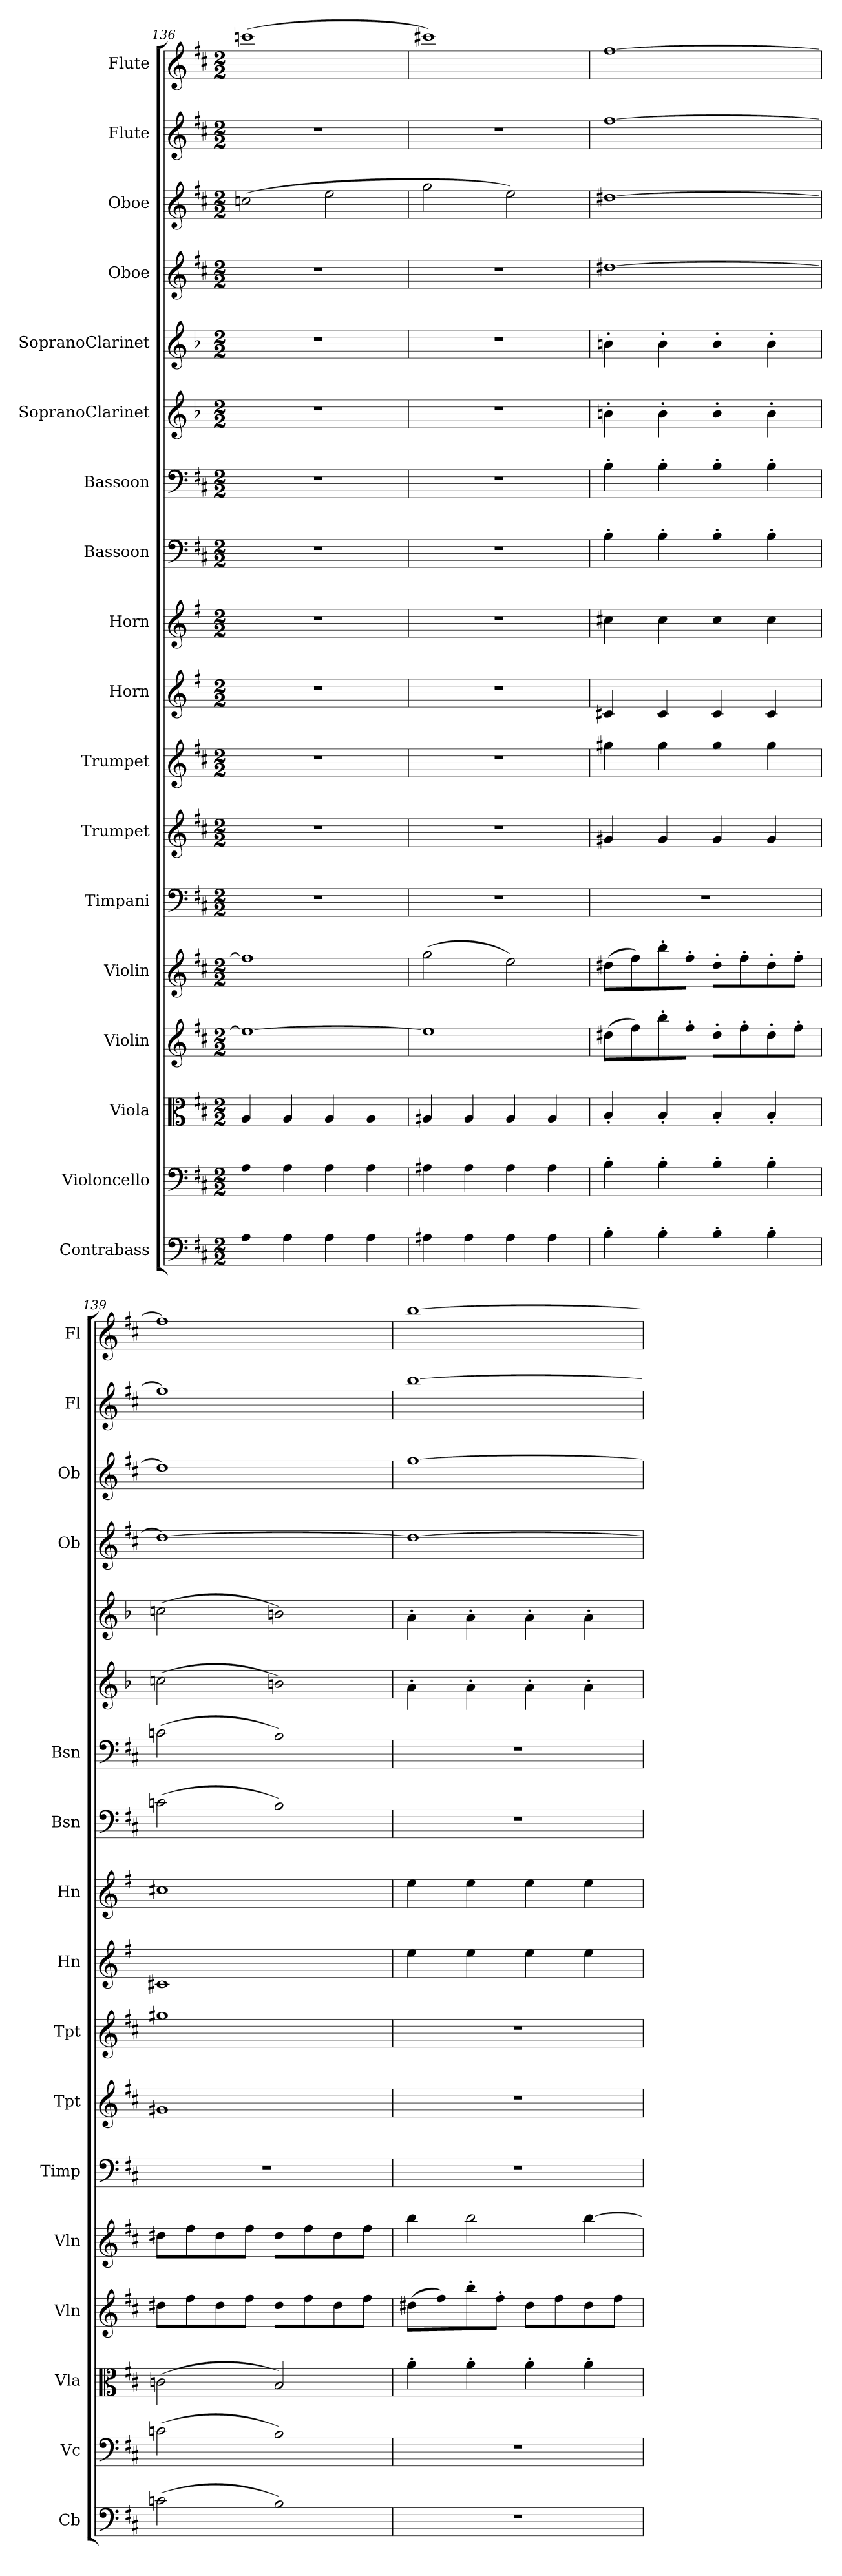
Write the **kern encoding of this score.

**kern	**kern	**kern	**kern	**kern	**kern	**kern	**kern	**kern	**kern	**kern	**kern	**kern	**kern	**kern	**kern	**kern	**kern
*part18	*part17	*part16	*part15	*part14	*part13	*part12	*part11	*part10	*part9	*part8	*part7	*part6	*part5	*part4	*part3	*part2	*part1
*staff18	*staff17	*staff16	*staff15	*staff14	*staff13	*staff12	*staff11	*staff10	*staff9	*staff8	*staff7	*staff6	*staff5	*staff4	*staff3	*staff2	*staff1
*I"Contrabass	*I"Violoncello	*I"Viola	*I"Violin	*I"Violin	*I"Timpani	*I"Trumpet	*I"Trumpet	*I"Horn	*I"Horn	*I"Bassoon	*I"Bassoon	*I"SopranoClarinet	*I"SopranoClarinet	*I"Oboe	*I"Oboe	*I"Flute	*I"Flute
*I'Cb	*I'Vc	*I'Vla	*I'Vln	*I'Vln	*I'Timp	*I'Tpt	*I'Tpt	*I'Hn	*I'Hn	*I'Bsn	*I'Bsn	*	*	*I'Ob	*I'Ob	*I'Fl	*I'Fl
*clefF4	*clefF4	*clefC3	*clefG2	*clefG2	*clefF4	*clefG2	*clefG2	*clefG2	*clefG2	*clefF4	*clefF4	*clefG2	*clefG2	*clefG2	*clefG2	*clefG2	*clefG2
*ITrd7c12	*	*	*	*	*	*ITrd1c2	*ITrd1c2	*ITrd4c7	*ITrd4c7	*	*	*	*	*	*	*	*
*k[f#c#]	*k[f#c#]	*k[f#c#]	*k[f#c#]	*k[f#c#]	*k[f#c#]	*k[]	*k[]	*k[]	*k[]	*k[f#c#]	*k[f#c#]	*k[b-]	*k[b-]	*k[f#c#]	*k[f#c#]	*k[f#c#]	*k[f#c#]
*D:	*D:	*D:	*D:	*D:	*D:	*	*	*	*	*D:	*D:	*	*	*D:	*D:	*D:	*D:
*M2/2	*M2/2	*M2/2	*M2/2	*M2/2	*M2/2	*M2/2	*M2/2	*M2/2	*M2/2	*M2/2	*M2/2	*M2/2	*M2/2	*M2/2	*M2/2	*M2/2	*M2/2
=136	=136	=136	=136	=136	=136	=136	=136	=136	=136	=136	=136	=136	=136	=136	=136	=136	=136
4AA\	4A\	4A/	1ee_	1ff#]	1r	1r	1r	1r	1r	1r	1r	1r	1r	1r	(>2ccn\	1r	(>1cccn
4AA\	4A\	4A/	.	.	.	.	.	.	.	.	.	.	.	.	.	.	.
4AA\	4A\	4A/	.	.	.	.	.	.	.	.	.	.	.	.	2ee\	.	.
4AA\	4A\	4A/	.	.	.	.	.	.	.	.	.	.	.	.	.	.	.
=137	=137	=137	=137	=137	=137	=137	=137	=137	=137	=137	=137	=137	=137	=137	=137	=137	=137
4AA#X\	4A#X\	4A#X/	1ee]	(>2gg\	1r	1r	1r	1r	1r	1r	1r	1r	1r	1r	2gg\	1r	1ccc#X)
4AA#\	4A#\	4A#/	.	.	.	.	.	.	.	.	.	.	.	.	.	.	.
4AA#\	4A#\	4A#/	.	2ee\)	.	.	.	.	.	.	.	.	.	.	2ee\)	.	.
4AA#\	4A#\	4A#/	.	.	.	.	.	.	.	.	.	.	.	.	.	.	.
=138	=138	=138	=138	=138	=138	=138	=138	=138	=138	=138	=138	=138	=138	=138	=138	=138	=138
4BB'\	4B'\	4B'/	(>8dd#X\L	(>8dd#X\L	1r	4f#X/	4ff#X\	4F#X/	4f#X\	4B'\	4B'\	4bn'\	4bn'\	[1dd#X	[1dd#X	[1ff#	[1ff#
.	.	.	8ff#\)	8ff#\)	.	.	.	.	.	.	.	.	.	.	.	.	.
4BB'\	4B'\	4B'/	8bb'\	8bb'\	.	4f#/	4ff#\	4F#/	4f#\	4B'\	4B'\	4b'\	4b'\	.	.	.	.
.	.	.	8ff#'\J	8ff#'\J	.	.	.	.	.	.	.	.	.	.	.	.	.
4BB'\	4B'\	4B'/	8dd#'\L	8dd#'\L	.	4f#/	4ff#\	4F#/	4f#\	4B'\	4B'\	4b'\	4b'\	.	.	.	.
.	.	.	8ff#'\	8ff#'\	.	.	.	.	.	.	.	.	.	.	.	.	.
4BB'\	4B'\	4B'/	8dd#'\	8dd#'\	.	4f#/	4ff#\	4F#/	4f#\	4B'\	4B'\	4b'\	4b'\	.	.	.	.
.	.	.	8ff#'\J	8ff#'\J	.	.	.	.	.	.	.	.	.	.	.	.	.
=139	=139	=139	=139	=139	=139	=139	=139	=139	=139	=139	=139	=139	=139	=139	=139	=139	=139
(>2Cn\	(>2cn\	(>2cn\	8dd#X\L	8dd#X\L	1r	1f#X	1ff#X	1F#X	1f#X	(>2cn\	(>2cn\	(>2ccn\	(>2ccn\	1dd#_	1dd#]	1ff#]	1ff#]
.	.	.	8ff#\	8ff#\	.	.	.	.	.	.	.	.	.	.	.	.	.
.	.	.	8dd#\	8dd#\	.	.	.	.	.	.	.	.	.	.	.	.	.
.	.	.	8ff#\J	8ff#\J	.	.	.	.	.	.	.	.	.	.	.	.	.
2BB\)	2B\)	2B/)	8dd#\L	8dd#\L	.	.	.	.	.	2B\)	2B\)	2bn\)	2bn\)	.	.	.	.
.	.	.	8ff#\	8ff#\	.	.	.	.	.	.	.	.	.	.	.	.	.
.	.	.	8dd#\	8dd#\	.	.	.	.	.	.	.	.	.	.	.	.	.
.	.	.	8ff#\J	8ff#\J	.	.	.	.	.	.	.	.	.	.	.	.	.
=140	=140	=140	=140	=140	=140	=140	=140	=140	=140	=140	=140	=140	=140	=140	=140	=140	=140
1r	1r	4a'\	(>8dd#X\L	4bb\	1r	1r	1r	4a\	4a\	1r	1r	4a'\	4a'\	1dd#_	[1ff#	[1bb	[1bb
.	.	.	8ff#\)	.	.	.	.	.	.	.	.	.	.	.	.	.	.
.	.	4a'\	8bb'\	2bb\	.	.	.	4a\	4a\	.	.	4a'\	4a'\	.	.	.	.
.	.	.	8ff#'\J	.	.	.	.	.	.	.	.	.	.	.	.	.	.
.	.	4a'\	8dd#\L	.	.	.	.	4a\	4a\	.	.	4a'\	4a'\	.	.	.	.
.	.	.	8ff#\	.	.	.	.	.	.	.	.	.	.	.	.	.	.
.	.	4a'\	8dd#\	[4bb\	.	.	.	4a\	4a\	.	.	4a'\	4a'\	.	.	.	.
.	.	.	8ff#\J	.	.	.	.	.	.	.	.	.	.	.	.	.	.
=	=	=	=	=	=	=	=	=	=	=	=	=	=	=	=	=	=
*-	*-	*-	*-	*-	*-	*-	*-	*-	*-	*-	*-	*-	*-	*-	*-	*-	*-
